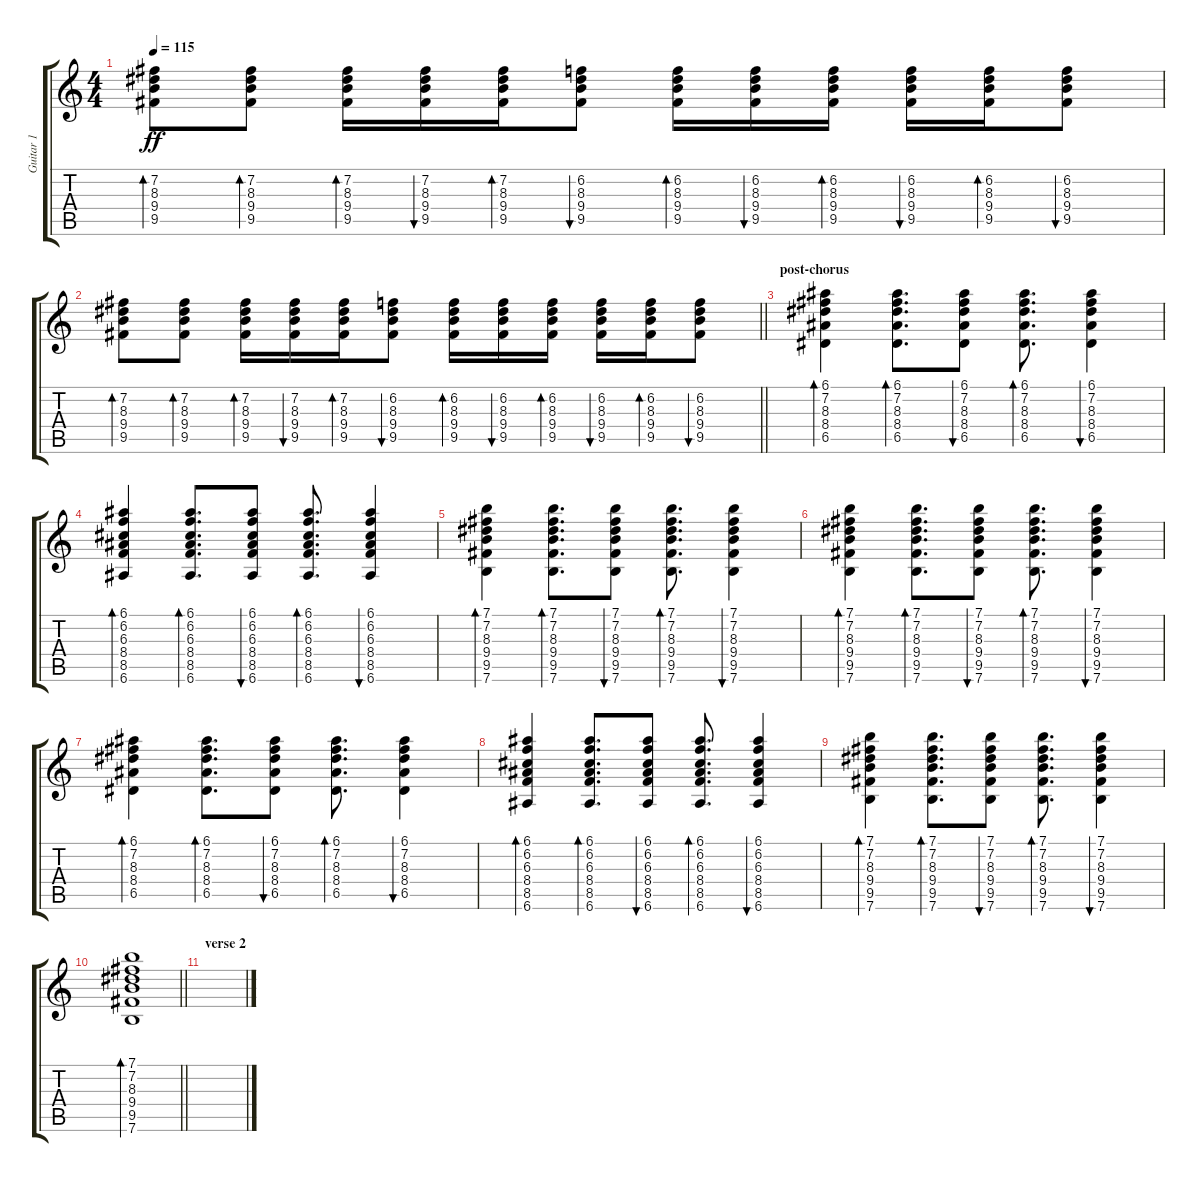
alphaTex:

\track ("Guitar 1" "Guitar 1") {instrument acousticguitarsteel}
\staff {score tabs}
\tuning (E4 B3 G3 D3 A2 E2) {hide}
\ts (4 4)
\tempo 115
\clef g2
\ks c
(7.2 8.3 9.4 9.5).8{bd 60 dy ff} (7.2 8.3 9.4 9.5).8{bd 60} (7.2 8.3 9.4 9.5).16{bd 60} (7.2 8.3 9.4 9.5).16{bu 60} (7.2 8.3 9.4 9.5).16{bd 60} (6.2 8.3 9.4 9.5).8{bu 120} (6.2 8.3 9.4 9.5).16{bd 30} (6.2 8.3 9.4 9.5).16{bu 30} (6.2 8.3 9.4 9.5).16{bd 30} (6.2 8.3 9.4 9.5).16{bu 30} (6.2 8.3 9.4 9.5).16{bd 30} (6.2 8.3 9.4 9.5).8{bu 30} |
\barLineRight lightlight
(7.2 8.3 9.4 9.5).8{bd 60} (7.2 8.3 9.4 9.5).8{bd 60} (7.2 8.3 9.4 9.5).16{bd 60} (7.2 8.3 9.4 9.5).16{bu 60} (7.2 8.3 9.4 9.5).16{bd 60} (6.2 8.3 9.4 9.5).8{bu 120} (6.2 8.3 9.4 9.5).16{bd 30} (6.2 8.3 9.4 9.5).16{bu 30} (6.2 8.3 9.4 9.5).16{bd 30} (6.2 8.3 9.4 9.5).16{bu 30} (6.2 8.3 9.4 9.5).16{bd 30} (6.2 8.3 9.4 9.5).8{bu 30} |
\section ("" "post-chorus")
(6.1 7.2 8.3 8.4 6.5).4{bd 60} (6.1 7.2 8.3 8.4 6.5).8{d bd 60} (6.1 7.2 8.3 8.4 6.5).8{bu 120} (6.1 7.2 8.3 8.4 6.5).8{d bd 30} (6.1 7.2 8.3 8.4 6.5).4{bu 30} |
(6.1 6.2 6.3 8.4 8.5 6.6).4{bd 60} (6.1 6.2 6.3 8.4 8.5 6.6).8{d bd 60} (6.1 6.2 6.3 8.4 8.5 6.6).8{bu 120} (6.1 6.2 6.3 8.4 8.5 6.6).8{d bd 30} (6.1 6.2 6.3 8.4 8.5 6.6).4{bu 30} |
(7.1 7.2 8.3 9.4 9.5 7.6).4{bd 60} (7.1 7.2 8.3 9.4 9.5 7.6).8{d bd 60} (7.1 7.2 8.3 9.4 9.5 7.6).8{bu 120} (7.1 7.2 8.3 9.4 9.5 7.6).8{d bd 30} (7.1 7.2 8.3 9.4 9.5 7.6).4{bu 30} |
(7.1 7.2 8.3 9.4 9.5 7.6).4{bd 60} (7.1 7.2 8.3 9.4 9.5 7.6).8{d bd 60} (7.1 7.2 8.3 9.4 9.5 7.6).8{bu 120} (7.1 7.2 8.3 9.4 9.5 7.6).8{d bd 30} (7.1 7.2 8.3 9.4 9.5 7.6).4{bu 30} |
(6.1 7.2 8.3 8.4 6.5).4{bd 60} (6.1 7.2 8.3 8.4 6.5).8{d bd 60} (6.1 7.2 8.3 8.4 6.5).8{bu 120} (6.1 7.2 8.3 8.4 6.5).8{d bd 30} (6.1 7.2 8.3 8.4 6.5).4{bu 30} |
(6.1 6.2 6.3 8.4 8.5 6.6).4{bd 60} (6.1 6.2 6.3 8.4 8.5 6.6).8{d bd 60} (6.1 6.2 6.3 8.4 8.5 6.6).8{bu 120} (6.1 6.2 6.3 8.4 8.5 6.6).8{d bd 30} (6.1 6.2 6.3 8.4 8.5 6.6).4{bu 30} |
(7.1 7.2 8.3 9.4 9.5 7.6).4{bd 60} (7.1 7.2 8.3 9.4 9.5 7.6).8{d bd 60} (7.1 7.2 8.3 9.4 9.5 7.6).8{bu 120} (7.1 7.2 8.3 9.4 9.5 7.6).8{d bd 30} (7.1 7.2 8.3 9.4 9.5 7.6).4{bu 30} |
\barLineRight lightlight
(7.1 7.2 8.3 9.4 9.5 7.6).1{bd 240} |
\section ("" "verse 2")
